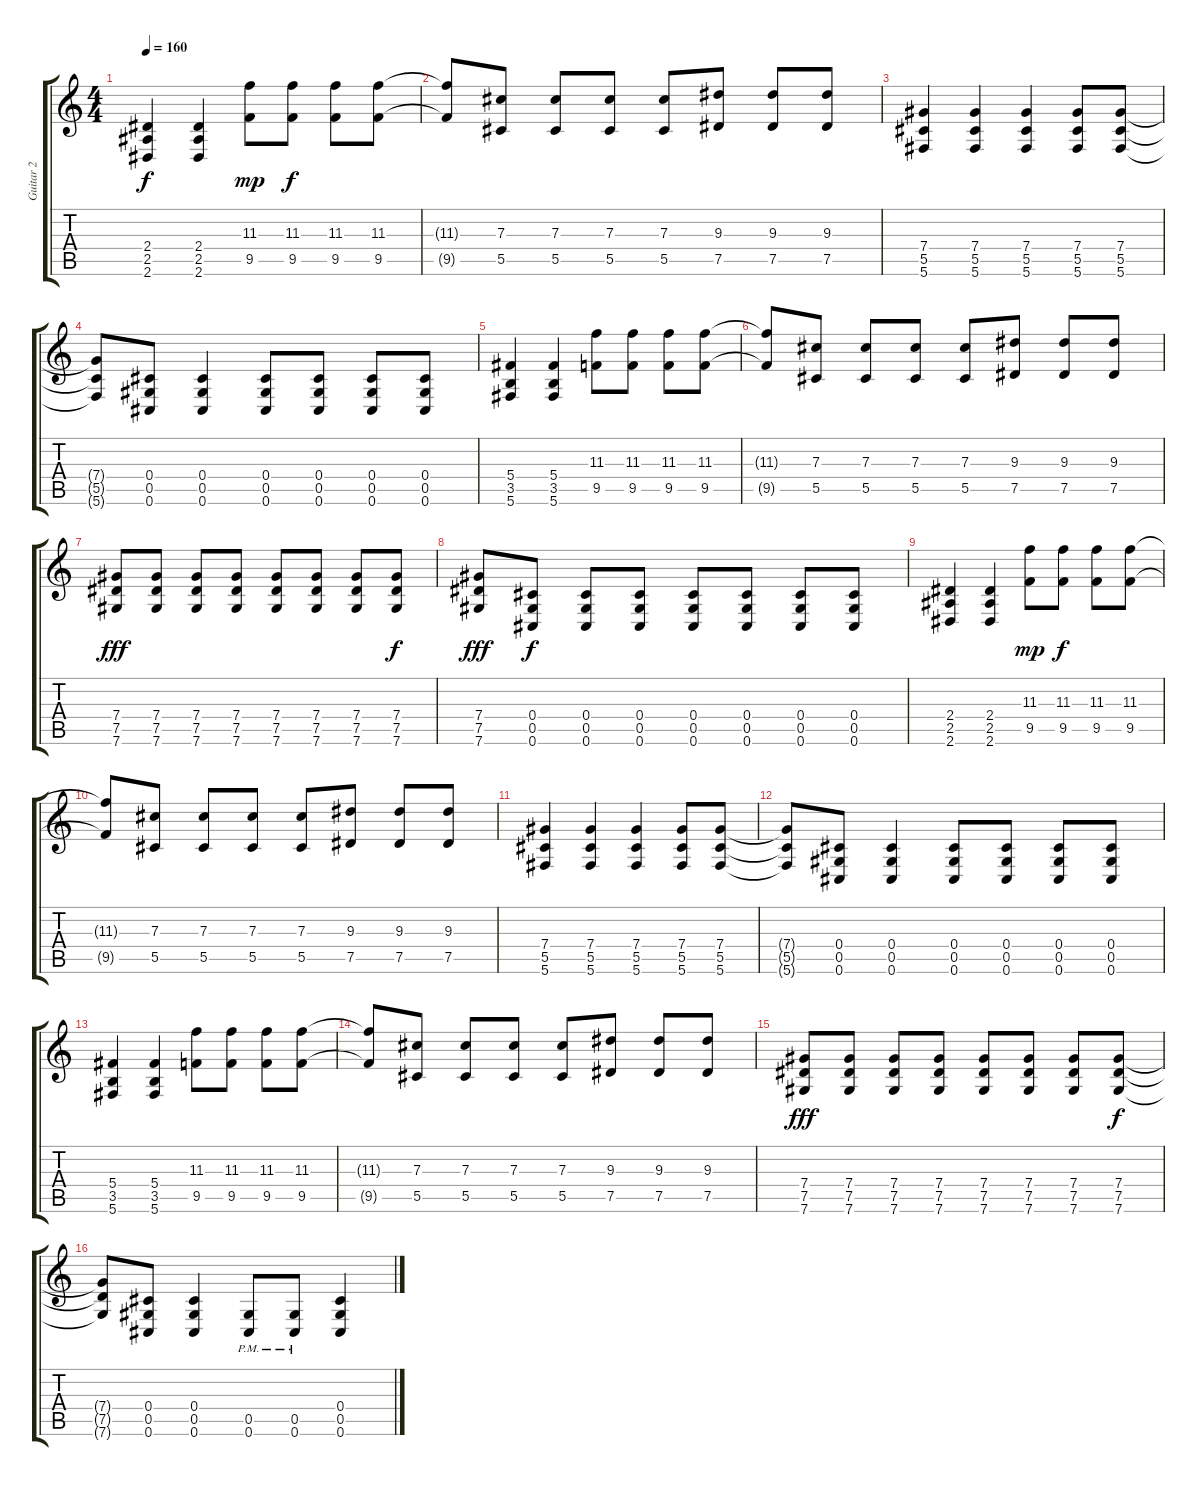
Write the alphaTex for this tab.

\track ("Guitar 2" "Guitar 2") {instrument distortionguitar}
\staff {score tabs}
\tuning (Eb4 Bb3 Gb3 Db3 Ab2 Db2) {hide}
\ts (4 4)
\tempo 160
\clef g2
\ks c
(2.4 2.5 2.6).4{dy f} (2.4 2.5 2.6).4 (11.3 9.5).8{dy mp} (11.3 9.5).8{dy f} (11.3 9.5).8 (11.3 9.5).8 |
(11.3{t} 9.5{t}).8 (7.3 5.5).8 (7.3 5.5).8 (7.3 5.5).8 (7.3 5.5).8 (9.3 7.5).8 (9.3 7.5).8 (9.3 7.5).8 |
(7.4 5.5 5.6).4 (7.4 5.5 5.6).4 (7.4 5.5 5.6).4 (7.4 5.5 5.6).8 (7.4 5.5 5.6).8 |
(7.4{t} 5.5{t} 5.6{t}).8 (0.4 0.5 0.6).8 (0.4 0.5 0.6).4 (0.4 0.5 0.6).8 (0.4 0.5 0.6).8 (0.4 0.5 0.6).8 (0.4 0.5 0.6).8 |
(5.4 3.5 5.6).4 (5.4 3.5 5.6).4 (11.3 9.5).8 (11.3 9.5).8 (11.3 9.5).8 (11.3 9.5).8 |
(11.3{t} 9.5{t}).8 (7.3 5.5).8 (7.3 5.5).8 (7.3 5.5).8 (7.3 5.5).8 (9.3 7.5).8 (9.3 7.5).8 (9.3 7.5).8 |
(7.4 7.5 7.6).8{dy fff} (7.4 7.5 7.6).8 (7.4 7.5 7.6).8 (7.4 7.5 7.6).8 (7.4 7.5 7.6).8 (7.4 7.5 7.6).8 (7.4 7.5 7.6).8 (7.4 7.5 7.6).8{dy f} |
(7.4 7.5 7.6).8{dy fff} (0.4 0.5 0.6).8{dy f} (0.4 0.5 0.6).8 (0.4 0.5 0.6).8 (0.4 0.5 0.6).8 (0.4 0.5 0.6).8 (0.4 0.5 0.6).8 (0.4 0.5 0.6).8 |
(2.4 2.5 2.6).4 (2.4 2.5 2.6).4 (11.3 9.5).8{dy mp} (11.3 9.5).8{dy f} (11.3 9.5).8 (11.3 9.5).8 |
(11.3{t} 9.5{t}).8 (7.3 5.5).8 (7.3 5.5).8 (7.3 5.5).8 (7.3 5.5).8 (9.3 7.5).8 (9.3 7.5).8 (9.3 7.5).8 |
(7.4 5.5 5.6).4 (7.4 5.5 5.6).4 (7.4 5.5 5.6).4 (7.4 5.5 5.6).8 (7.4 5.5 5.6).8 |
(7.4{t} 5.5{t} 5.6{t}).8 (0.4 0.5 0.6).8 (0.4 0.5 0.6).4 (0.4 0.5 0.6).8 (0.4 0.5 0.6).8 (0.4 0.5 0.6).8 (0.4 0.5 0.6).8 |
(5.4 3.5 5.6).4 (5.4 3.5 5.6).4 (11.3 9.5).8 (11.3 9.5).8 (11.3 9.5).8 (11.3 9.5).8 |
(11.3{t} 9.5{t}).8 (7.3 5.5).8 (7.3 5.5).8 (7.3 5.5).8 (7.3 5.5).8 (9.3 7.5).8 (9.3 7.5).8 (9.3 7.5).8 |
(7.4 7.5 7.6).8{dy fff} (7.4 7.5 7.6).8 (7.4 7.5 7.6).8 (7.4 7.5 7.6).8 (7.4 7.5 7.6).8 (7.4 7.5 7.6).8 (7.4 7.5 7.6).8 (7.4 7.5 7.6).8{dy f} |
(7.4{t} 7.5{t} 7.6{t}).8 (0.4 0.5 0.6).8 (0.4 0.5 0.6).4 (0.5{pm} 0.6{pm}).8 (0.5{pm} 0.6{pm}).8 (0.4 0.5 0.6).4
